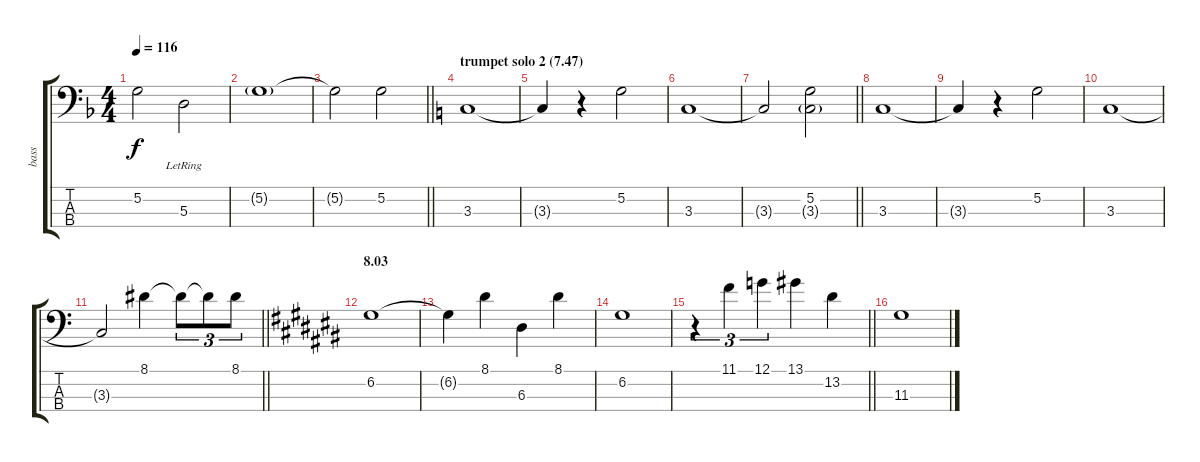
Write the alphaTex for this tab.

\track ("bass" "bass") {instrument acousticbass}
\staff {score tabs}
\tuning (G2 D2 A1 E1) {hide}
\ts (4 4)
\tempo 116
\clef f4
\ks f
5.2{t}.2{dy f} 5.3{lr}.2 |
5.2{g}.1 |
\barLineRight lightlight
5.2{t}.2 5.2.2 |
\section ("" "trumpet solo 2 (7.47)")
\ks c
3.3.1 |
3.3{t}.4 r.4 5.2.2 |
3.3.1 |
\barLineRight lightlight
3.3{t}.2 (5.2 3.3{g}).2 |
3.3.1 |
3.3{t}.4 r.4 5.2.2 |
3.3.1 |
\barLineRight lightlight
3.3{t}.2 8.1.4 8.1{t}.8{tu (3 2)} 8.1{t}.8{tu (3 2)} 8.1.8{tu (3 2)} |
\section ("" "8.03")
\ks c#
6.2.1 |
6.2{t}.4 8.1.4 6.3.4 8.1.4 |
6.2.1 |
\barLineRight lightlight
r.4{tu (3 2)} 11.1.4{tu (3 2)} 12.1.4{tu (3 2)} 13.1.4 13.2.4 |
11.3.1
